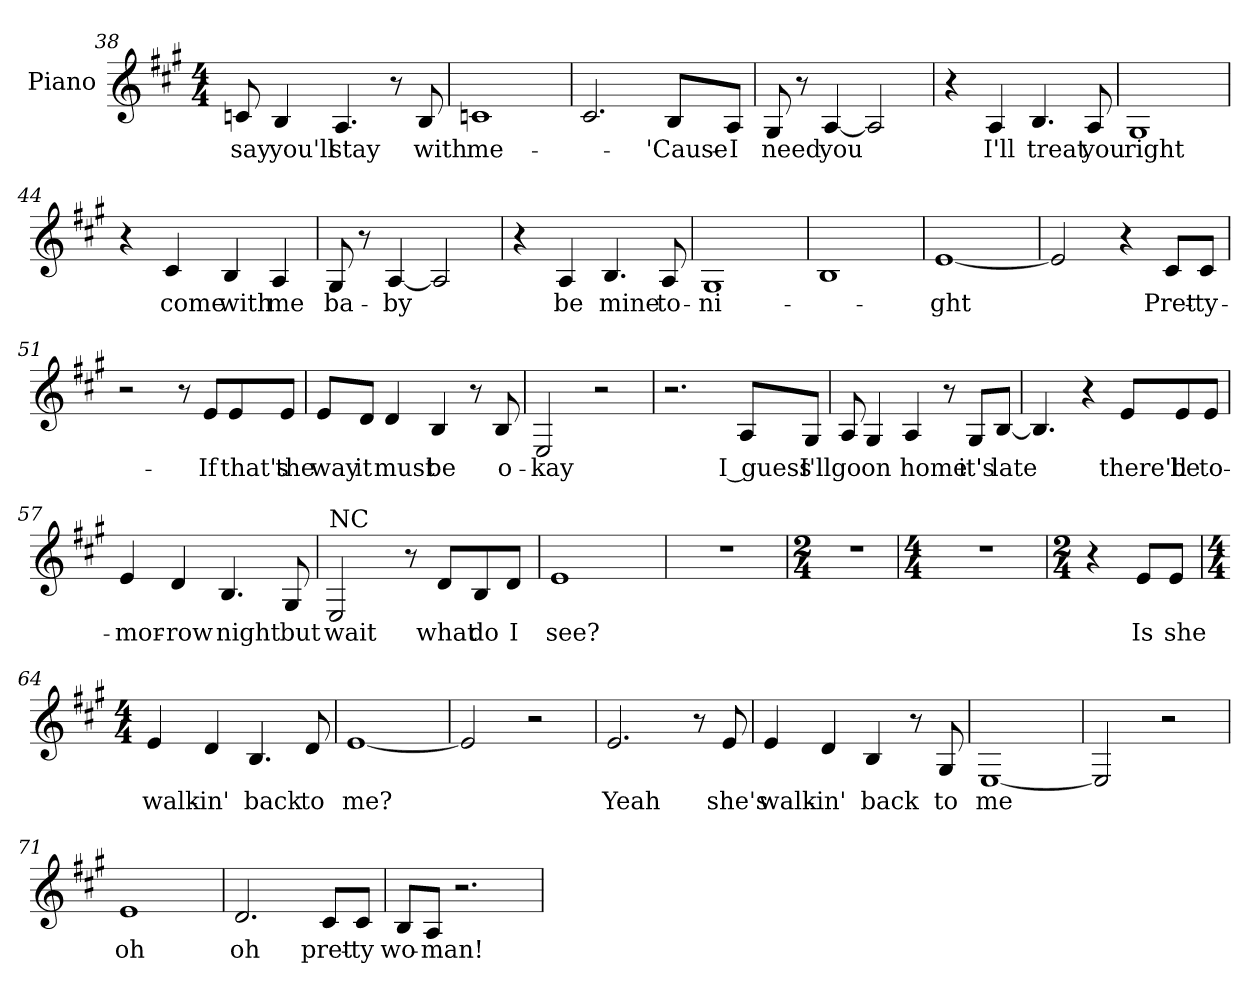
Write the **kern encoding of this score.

**kern	**text
*part1	*part1
*staff1	*staff1
*I"Piano	*
*I'Pno	*
*clefG2	*
*k[f#c#g#]	*
*A:	*
*M4/4	*
=38	=38
8cn/	say
4B/	you'll
4.A/	stay
8r	.
8B/	with
=39	=39
1cn	me-
=40	=40
2.c#/	.
8B/L	-'Cause-
8A/J	I
=41	=41
8G#/	need
8r	.
[4A/	you
2A/]	.
=42	=42
4r	.
4A/	I'll
4.B/	treat
8A/	you
=43	=43
1G#	right
=44	=44
4r	.
4c#/	come
4B/	with
4A/	me
=45	=45
8G#/	ba-
8r	.
[4A/	-by
2A/]	.
=46	=46
4r	.
4A/	be
4.B/	mine
8A/	to-
=47	=47
1G#	-ni-
=48	=48
1B	.
=49	=49
[1e	-ght
=50	=50
2e/]	.
4r	.
8c#/L	Pret-
8c#/J	-ty-
!!LO:LB:g=z
=51	=51
2r	.
8r	.
8e/L	If
8e/	that's
8e/J	the
=52	=52
8e/L	way
8d/J	it
4d/	must
4B/	be
8r	.
8B/	o-
=53	=53
2E/	-kay
2r	.
=54	=54
2.r	.
8A/L	I guess
8G#/J	I'll
=55	=55
8A/	go
4G#/	on
4A/	home
8r	.
8G#/L	it's
[8B/J	late
=56	=56
4.B/]	.
4r	.
8e/L	there'll
8e/	be
8e/J	to-
=57	=57
4e/	mor-
4d/	-row
4.B/	night
8G#/	but
=58	=58
!LO:TX:a:t=NC	!
2E/	wait
8r	.
8d/L	what
8B/	do
8d/J	I
=59	=59
1e	see?
=60	=60
1r	.
=61	=61
*M2/4	*
2r	.
=62	=62
*M4/4	*
1r	.
=63	=63
*M2/4	*
4r	.
8e/L	Is
8e/J	she
=64	=64
*M4/4	*
4e/	walk-
4d/	-in'
4.B/	back
8d/	to
=65	=65
[1e	me?
=66	=66
2e/]	.
2r	.
=67	=67
2.e/	Yeah
8r	.
8e/	she's
=68	=68
4e/	walk-
4d/	-in'
4B/	back
8r	.
8G#/	to
=69	=69
[1E	me
=70	=70
2E/]	.
2r	.
=71	=71
1e	oh
=72	=72
2.d/	oh
8c#/L	pret-
8c#/J	-ty
=73	=73
8B/L	wo-
8A/J	-man!-
2.r	.
=	=
*-	*-
